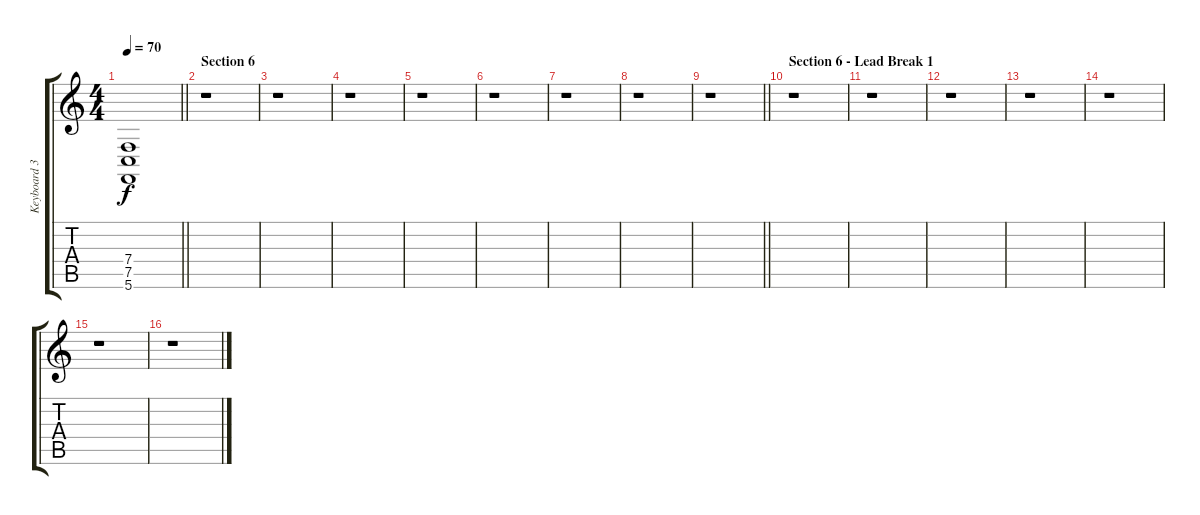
\track ("Keyboard 3 (Piano)" "Keyboard 3") {instrument acousticgrandpiano}
\staff {score tabs}
\tuning (C4 G3 Eb3 Bb2 F2 C2) {hide}
\ts (4 4)
\tempo 70
\clef g2
\barLineRight lightlight
\ks c
(7.4 7.5 5.6).1{dy f} |
\section ("" "Section 6")
r.1 |
r.1 |
r.1 |
r.1 |
r.1 |
r.1 |
r.1 |
\barLineRight lightlight
r.1 |
\section ("" "Section 6 - Lead Break 1")
r.1 |
r.1 |
r.1 |
r.1 |
r.1 |
r.1 |
r.1
